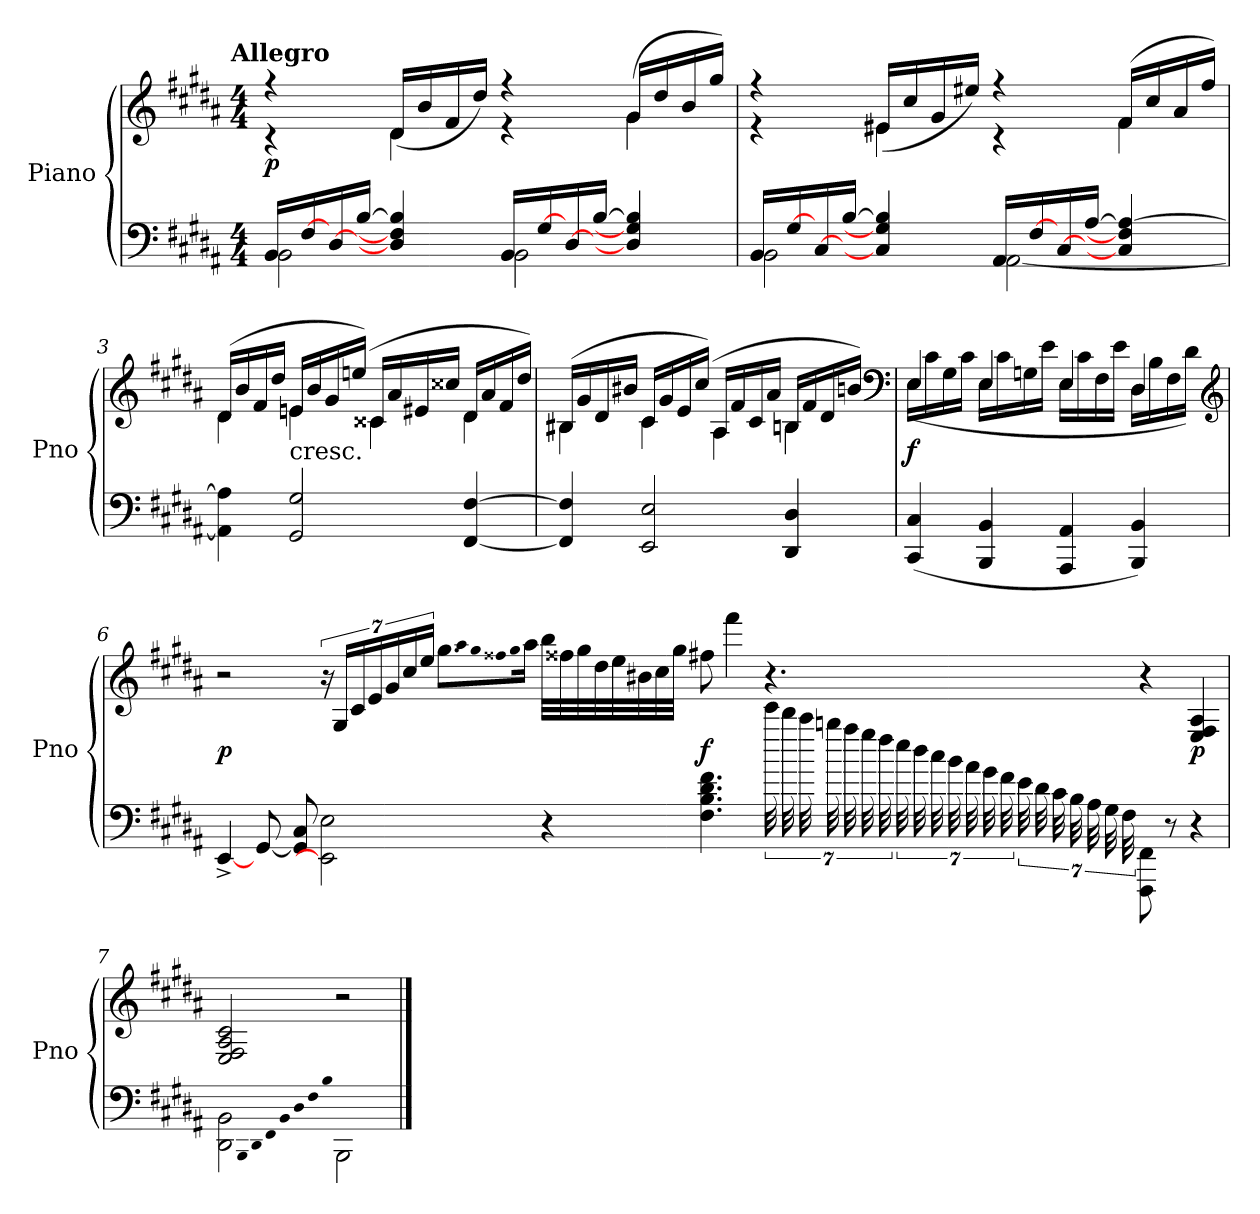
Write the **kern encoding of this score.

**kern	**kern	**dynam
*part1	*part1	*part1
*staff2	*staff1	*staff1/2
*I"Piano	*	*
*I'Pno	*	*
*clefF4	*clefG2	*
*k[f#c#g#d#a#]	*k[f#c#g#d#a#]	*
*B:	*B:	*
!!LO:TX:omd:t=Allegro
*M4/4	*M4/4	*
*MM116	*MM116	*
=1	=1	=1
*^	*^	*
16BB/LL	2BB\	4r	4r	p
[16F#/	.	.	.	.
[16D#/	.	.	.	.
[16B/JJ	.	.	.	.
4D#]/ 4F#]/ 4B]/	.	4d#\	(16d#/LL	.
.	.	.	16b/	.
.	.	.	16f#/	.
.	.	.	16dd#/JJ)	.
16BB/LL	2BB\	4r	4r	.
[16G#/	.	.	.	.
[16D#/	.	.	.	.
[16B/JJ	.	.	.	.
4D#]/ 4G#]/ 4B]/	.	(4g#\	16g#/LL	.
.	.	.	16dd#/	.
.	.	.	16b/	.
.	.	.	16gg#/JJ)	.
=2	=2	=2	=2	=2
16BB/LL	2BB\	4r	4r	.
[16G#/	.	.	.	.
[16C#/	.	.	.	.
[16B/JJ	.	.	.	.
4C#]/ 4G#]/ 4B]/	.	16e#X/LL	(4e#X\	.
.	.	16cc#/	.	.
.	.	16g#/	.	.
.	.	16ee#X/JJ)	.	.
16AA#/LL	[2AA#\	4r	4r	.
[16F#/	.	.	.	.
[16C#/	.	.	.	.
[16A#/JJ	.	.	.	.
4C#]/ 4F#]/ 4A#_/	.	(16f#/LL	4f#\	.
.	.	16cc#/	.	.
.	.	16a#/	.	.
.	.	16ff#/JJ)	.	.
*v	*v	*	*	*
=3	=3	=3	=3
4AA#]\ 4A#]\	(16d#/LL	4d#\	.
.	16b/	.	.
.	16f#/	.	.
.	16dd#/JJ	.	.
!	!LO:TX:c:t=cresc.	!	!
2GG#/ 2G#/	16en/LL	4en\	.
.	16b/	.	.
.	16g#/	.	.
.	(16een/JJ)	.	.
.	16c##X/LL	4c##X\	.
.	16a#/	.	.
.	16e#X/	.	.
.	16cc##X/JJ	.	.
[4FF#/ [4F#/	16d#/LL	4d#\	.
.	16a#/	.	.
.	16f#/	.	.
.	16dd#/JJ)	.	.
=4	=4	=4	=4
4FF#]/ 4F#]/	(16B#X/LL	4B#X\	.
.	16g#/	.	.
.	16d#/	.	.
.	16b#X/JJ	.	.
2EE/ 2E/	16c#/LL	4c#\	.
.	16g#/	.	.
.	16e/	.	.
.	(16cc#/JJ)	.	.
.	16A#/LL	4A#\	.
.	16f#/	.	.
.	16c#/	.	.
.	16a#/JJ	.	.
4DD#/ 4D#/	16Bn/LL	4Bn\	.
.	16f#/	.	.
.	16d#/	.	.
.	16bn/JJ)	.	.
*	*clefF4	*	*
=5	=5	=5	=5
(4CC#/ 4C#/	16E\LL	(4E/	f
.	16c#\	.	.
.	16G#\	.	.
.	16c#\JJ	.	.
4BBB/ 4BB/	16E\LL	4E/	.
.	16c#\	.	.
.	16Gn\	.	.
.	16e\JJ	.	.
4AAA#/ 4AA#/	16E\LL	4E/	.
.	16c#\	.	.
.	16F#\	.	.
.	16e\JJ	.	.
4BBB/ 4BB/)	16D#\LL	4D#/	.
.	16B\	.	.
.	16F#\	.	.
.	16d#\JJ)	.	.
*	*v	*v	*
*	*clefG2	*
=6	=6	=6
*	*MM100	*
[4EE^/	2r	p
[8GG#/	.	.
8GG#]/ 8C#/	.	.
2EE]\ 2E\	28r	.
.	28G#/LL	.
.	28c#/	.
.	28e/	.
.	28g#/	.
.	28cc#/	.
.	28ee/JJ	.
.	8.gg#\L	.
.	qaa#	.
.	qgg#	.
.	qff##X	.
.	qgg#	.
.	16aa#\Jk	.
4r	32bb\LLL	.
.	32ff##X\	.
.	32gg#\	.
.	32dd#\	.
.	32ee\	.
.	32b#X\	.
.	32cc#\	.
.	32gg#\JJJ	.
4.F#\ 4.B\ 4.d#\ 4.f#\	8ff#X\	f
.	4fff#\	.
56eee	4.r	.
56ddd#	.	.
56ccc#	.	.
56bbn	.	.
56aa#	.	.
56gg#	.	.
56ff#	.	.
56ee	.	.
56dd#	.	.
56cc#	.	.
56b	.	.
56a#	.	.
56g#	.	.
56f#	.	.
56e	.	.
56d#	.	.
56c#	.	.
56B	.	.
56A#	.	.
56G#	.	.
56F#	.	.
*	*MM72	*
8FFF#\ 8FF#\	4r	.
8r	.	.
4r	4E/ 4F#/ 4A#/	p
=7	=7	=7
2DD#\ 2BB\	2E/ 2F#/ 2A#/ 2c#/	.
qBBB	.	.
qDD#	.	.
qFF#	.	.
qBB	.	.
qD#	.	.
qF#	.	.
qB	.	.
2BBB\	2r	.
==	==	==
*-	*-	*-
